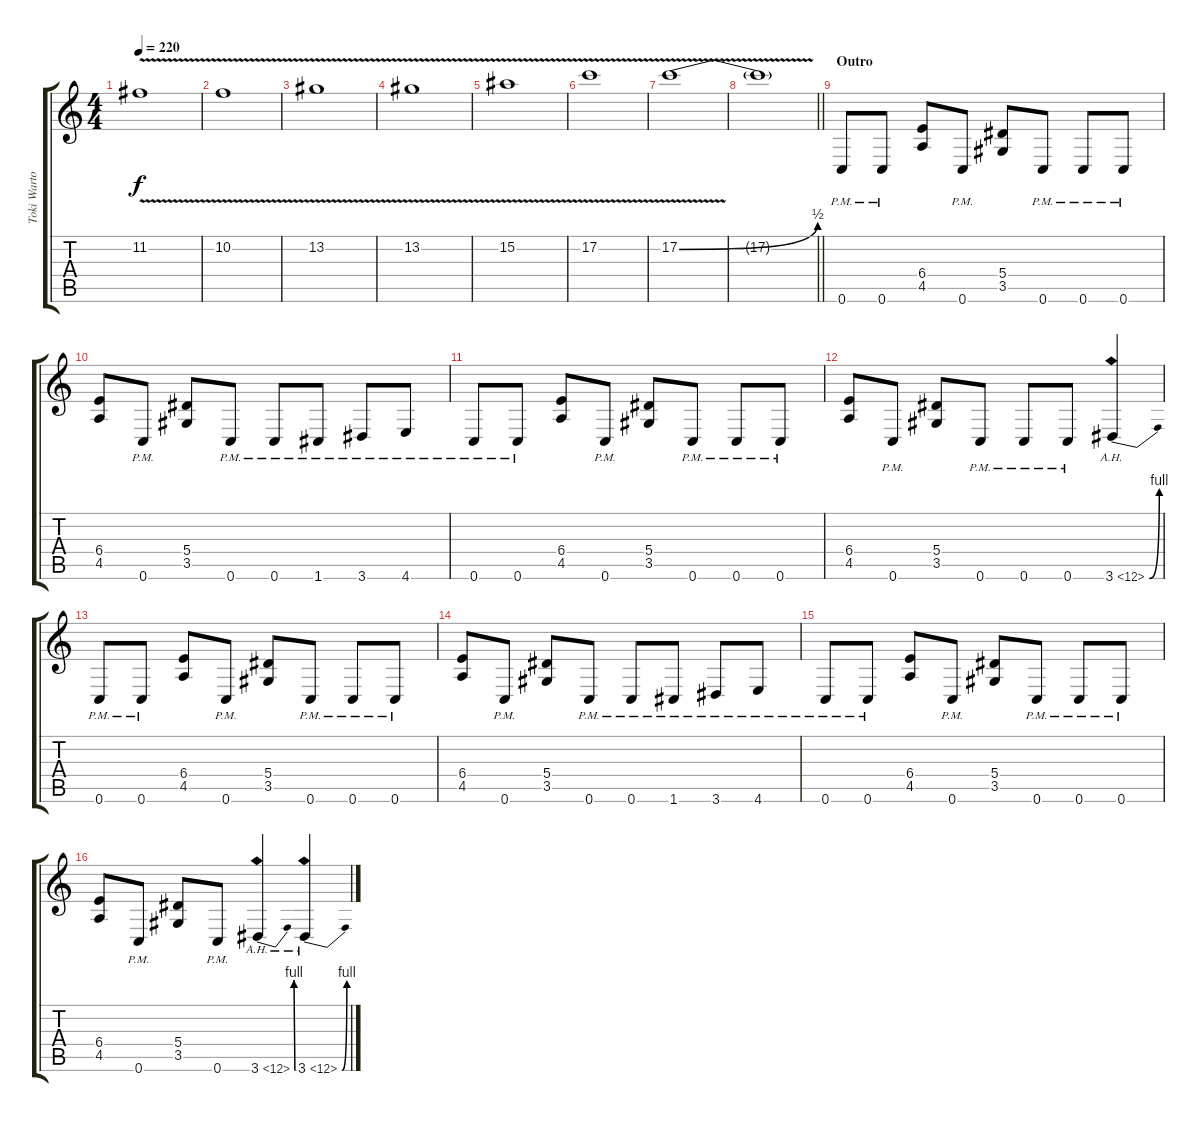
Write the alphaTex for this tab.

\track ("Toki Wartooth (Rhythm Guitar)" "Toki Warto") {instrument distortionguitar}
\staff {score tabs}
\tuning (C4 G3 Eb3 Bb2 F2 C2) {hide}
\ts (4 4)
\tempo 220
\clef g2
\ks c
11.2{v}.1{dy f} |
10.2{v}.1 |
13.2{v}.1 |
13.2{v}.1 |
15.2{v}.1 |
17.2{v}.1 |
17.2{be (bend 0 0 60 2) v}.1 |
\barLineRight lightlight
17.2{t}.1 |
\section ("" "Outro")
0.6{pm}.8 0.6{pm}.8 (6.4 4.5).8 0.6{pm}.8 (5.4 3.5).8 0.6{pm}.8 0.6{pm}.8 0.6{pm}.8 |
(6.4 4.5).8 0.6{pm}.8 (5.4 3.5).8 0.6{pm}.8 0.6{pm}.8 1.6{pm}.8 3.6{pm}.8 4.6{pm}.8 |
0.6{pm}.8 0.6{pm}.8 (6.4 4.5).8 0.6{pm}.8 (5.4 3.5).8 0.6{pm}.8 0.6{pm}.8 0.6{pm}.8 |
(6.4 4.5).8 0.6{pm}.8 (5.4 3.5).8 0.6{pm}.8 0.6{pm}.8 0.6{pm}.8 3.6{be (bend 0 0 60 4) ah 9}.4 |
0.6{pm}.8 0.6{pm}.8 (6.4 4.5).8 0.6{pm}.8 (5.4 3.5).8 0.6{pm}.8 0.6{pm}.8 0.6{pm}.8 |
(6.4 4.5).8 0.6{pm}.8 (5.4 3.5).8 0.6{pm}.8 0.6{pm}.8 1.6{pm}.8 3.6{pm}.8 4.6{pm}.8 |
0.6{pm}.8 0.6{pm}.8 (6.4 4.5).8 0.6{pm}.8 (5.4 3.5).8 0.6{pm}.8 0.6{pm}.8 0.6{pm}.8 |
(6.4 4.5).8 0.6{pm}.8 (5.4 3.5).8 0.6{pm}.8 3.6{be (bend 0 0 60 4) ah 9}.4 3.6{be (bend 0 0 60 4) ah 9}.4
